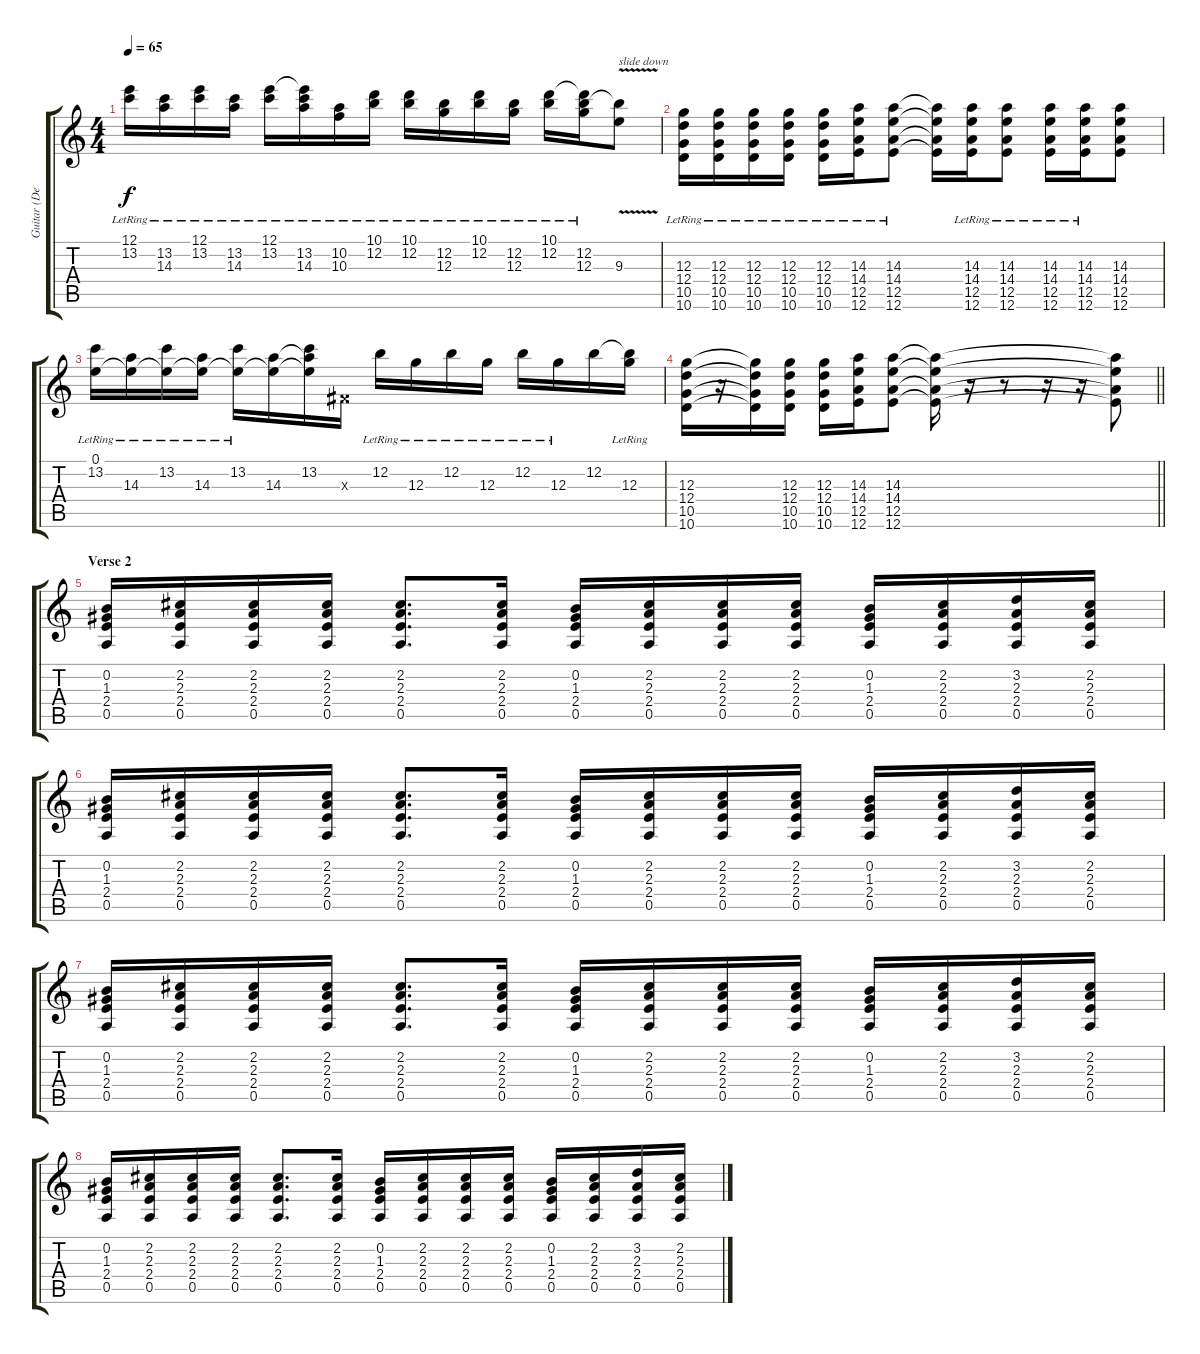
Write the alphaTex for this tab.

\track ("Guitar (Dean DeLeo)" "Guitar (De") {instrument overdrivenguitar}
\staff {score tabs}
\tuning (E4 B3 G3 D3 A2 E2) {hide}
\ts (4 4)
\tempo 65
\clef g2
\ks c
(12.1{lr} 13.2{lr}).16{dy f} (13.2{lr} 14.3{lr}).16 (12.1{lr} 13.2{lr}).16 (13.2{lr} 14.3{lr}).16 (12.1 13.2{lr}).16 (12.1{t} 13.2{lr} 14.3{lr}).16 (10.2{lr} 10.3{lr}).16 (10.1{lr} 12.2{lr}).16 (10.1{lr} 12.2{lr}).16 (12.2{lr} 12.3{lr}).16 (10.1{lr} 12.2{lr}).16 (12.2{lr} 12.3{lr}).16 (10.1 12.2{lr}).16 (10.1{t} 12.2 12.3{lr}).16 (12.2{v t} 9.3{v}).8{txt "slide down"} |
(12.3{lr} 12.4{lr} 10.5{lr} 10.6{lr}).16 (12.3{lr} 12.4{lr} 10.5{lr} 10.6{lr}).16 (12.3{lr} 12.4{lr} 10.5{lr} 10.6{lr}).16 (12.3{lr} 12.4{lr} 10.5{lr} 10.6{lr}).16 (12.3{lr} 12.4{lr} 10.5{lr} 10.6{lr}).16 (14.3{lr} 14.4{lr} 12.5{lr} 12.6{lr}).16 (14.3{lr} 14.4{lr} 12.5{lr} 12.6{lr}).8 (14.3{t} 14.4{t} 12.5{t} 12.6{t}).16 (14.3{lr} 14.4{lr} 12.5{lr} 12.6{lr}).16 (14.3{lr} 14.4{lr} 12.5{lr} 12.6{lr}).8 (14.3{lr} 14.4{lr} 12.5{lr} 12.6{lr}).16 (14.3{lr} 14.4{lr} 12.5{lr} 12.6{lr}).16 (14.3 14.4 12.5 12.6).8 |
(0.1 13.2{lr}).16 (0.1{t} 14.3{lr}).16 (0.1{t} 13.2{lr}).16 (0.1{t} 14.3{lr}).16 (0.1{t} 13.2{lr}).16 (0.1{t} 14.3).16 (0.1{t} 13.2 14.3{t}).16 -1.3{x}.16 12.2{lr}.16 12.3{lr}.16 12.2{lr}.16 12.3{lr}.16 12.2{lr}.16 12.3{lr}.16 12.2.16 (12.2{t} 12.3{lr}).16 |
\barLineRight lightlight
(12.3 12.4 10.5 10.6).16 r.16 (12.3{t} 12.4{t} 10.5{t} 10.6{t}).16 (12.3 12.4 10.5 10.6).16 (12.3 12.4 10.5 10.6).16 (14.3 14.4 12.5 12.6).16 (14.3 14.4 12.5 12.6).8 (14.3{t} 14.4{t} 12.5{t} 12.6{t}).16 r.16 r.8 r.16 r.16 (14.3{t} 14.4{t} 12.5{t} 12.6{t}).8 |
\section ("" "Verse 2")
(0.2 1.3 2.4 0.5).16 (2.2 2.3 2.4 0.5).16 (2.2 2.3 2.4 0.5).16 (2.2 2.3 2.4 0.5).16 (2.2 2.3 2.4 0.5).8{d} (2.2 2.3 2.4 0.5).16 (0.2 1.3 2.4 0.5).16 (2.2 2.3 2.4 0.5).16 (2.2 2.3 2.4 0.5).16 (2.2 2.3 2.4 0.5).16 (0.2 1.3 2.4 0.5).16 (2.2 2.3 2.4 0.5).16 (3.2 2.3 2.4 0.5).16 (2.2 2.3 2.4 0.5).16 |
(0.2 1.3 2.4 0.5).16 (2.2 2.3 2.4 0.5).16 (2.2 2.3 2.4 0.5).16 (2.2 2.3 2.4 0.5).16 (2.2 2.3 2.4 0.5).8{d} (2.2 2.3 2.4 0.5).16 (0.2 1.3 2.4 0.5).16 (2.2 2.3 2.4 0.5).16 (2.2 2.3 2.4 0.5).16 (2.2 2.3 2.4 0.5).16 (0.2 1.3 2.4 0.5).16 (2.2 2.3 2.4 0.5).16 (3.2 2.3 2.4 0.5).16 (2.2 2.3 2.4 0.5).16 |
(0.2 1.3 2.4 0.5).16 (2.2 2.3 2.4 0.5).16 (2.2 2.3 2.4 0.5).16 (2.2 2.3 2.4 0.5).16 (2.2 2.3 2.4 0.5).8{d} (2.2 2.3 2.4 0.5).16 (0.2 1.3 2.4 0.5).16 (2.2 2.3 2.4 0.5).16 (2.2 2.3 2.4 0.5).16 (2.2 2.3 2.4 0.5).16 (0.2 1.3 2.4 0.5).16 (2.2 2.3 2.4 0.5).16 (3.2 2.3 2.4 0.5).16 (2.2 2.3 2.4 0.5).16 |
(0.2 1.3 2.4 0.5).16 (2.2 2.3 2.4 0.5).16 (2.2 2.3 2.4 0.5).16 (2.2 2.3 2.4 0.5).16 (2.2 2.3 2.4 0.5).8{d} (2.2 2.3 2.4 0.5).16 (0.2 1.3 2.4 0.5).16 (2.2 2.3 2.4 0.5).16 (2.2 2.3 2.4 0.5).16 (2.2 2.3 2.4 0.5).16 (0.2 1.3 2.4 0.5).16 (2.2 2.3 2.4 0.5).16 (3.2 2.3 2.4 0.5).16 (2.2 2.3 2.4 0.5).16
